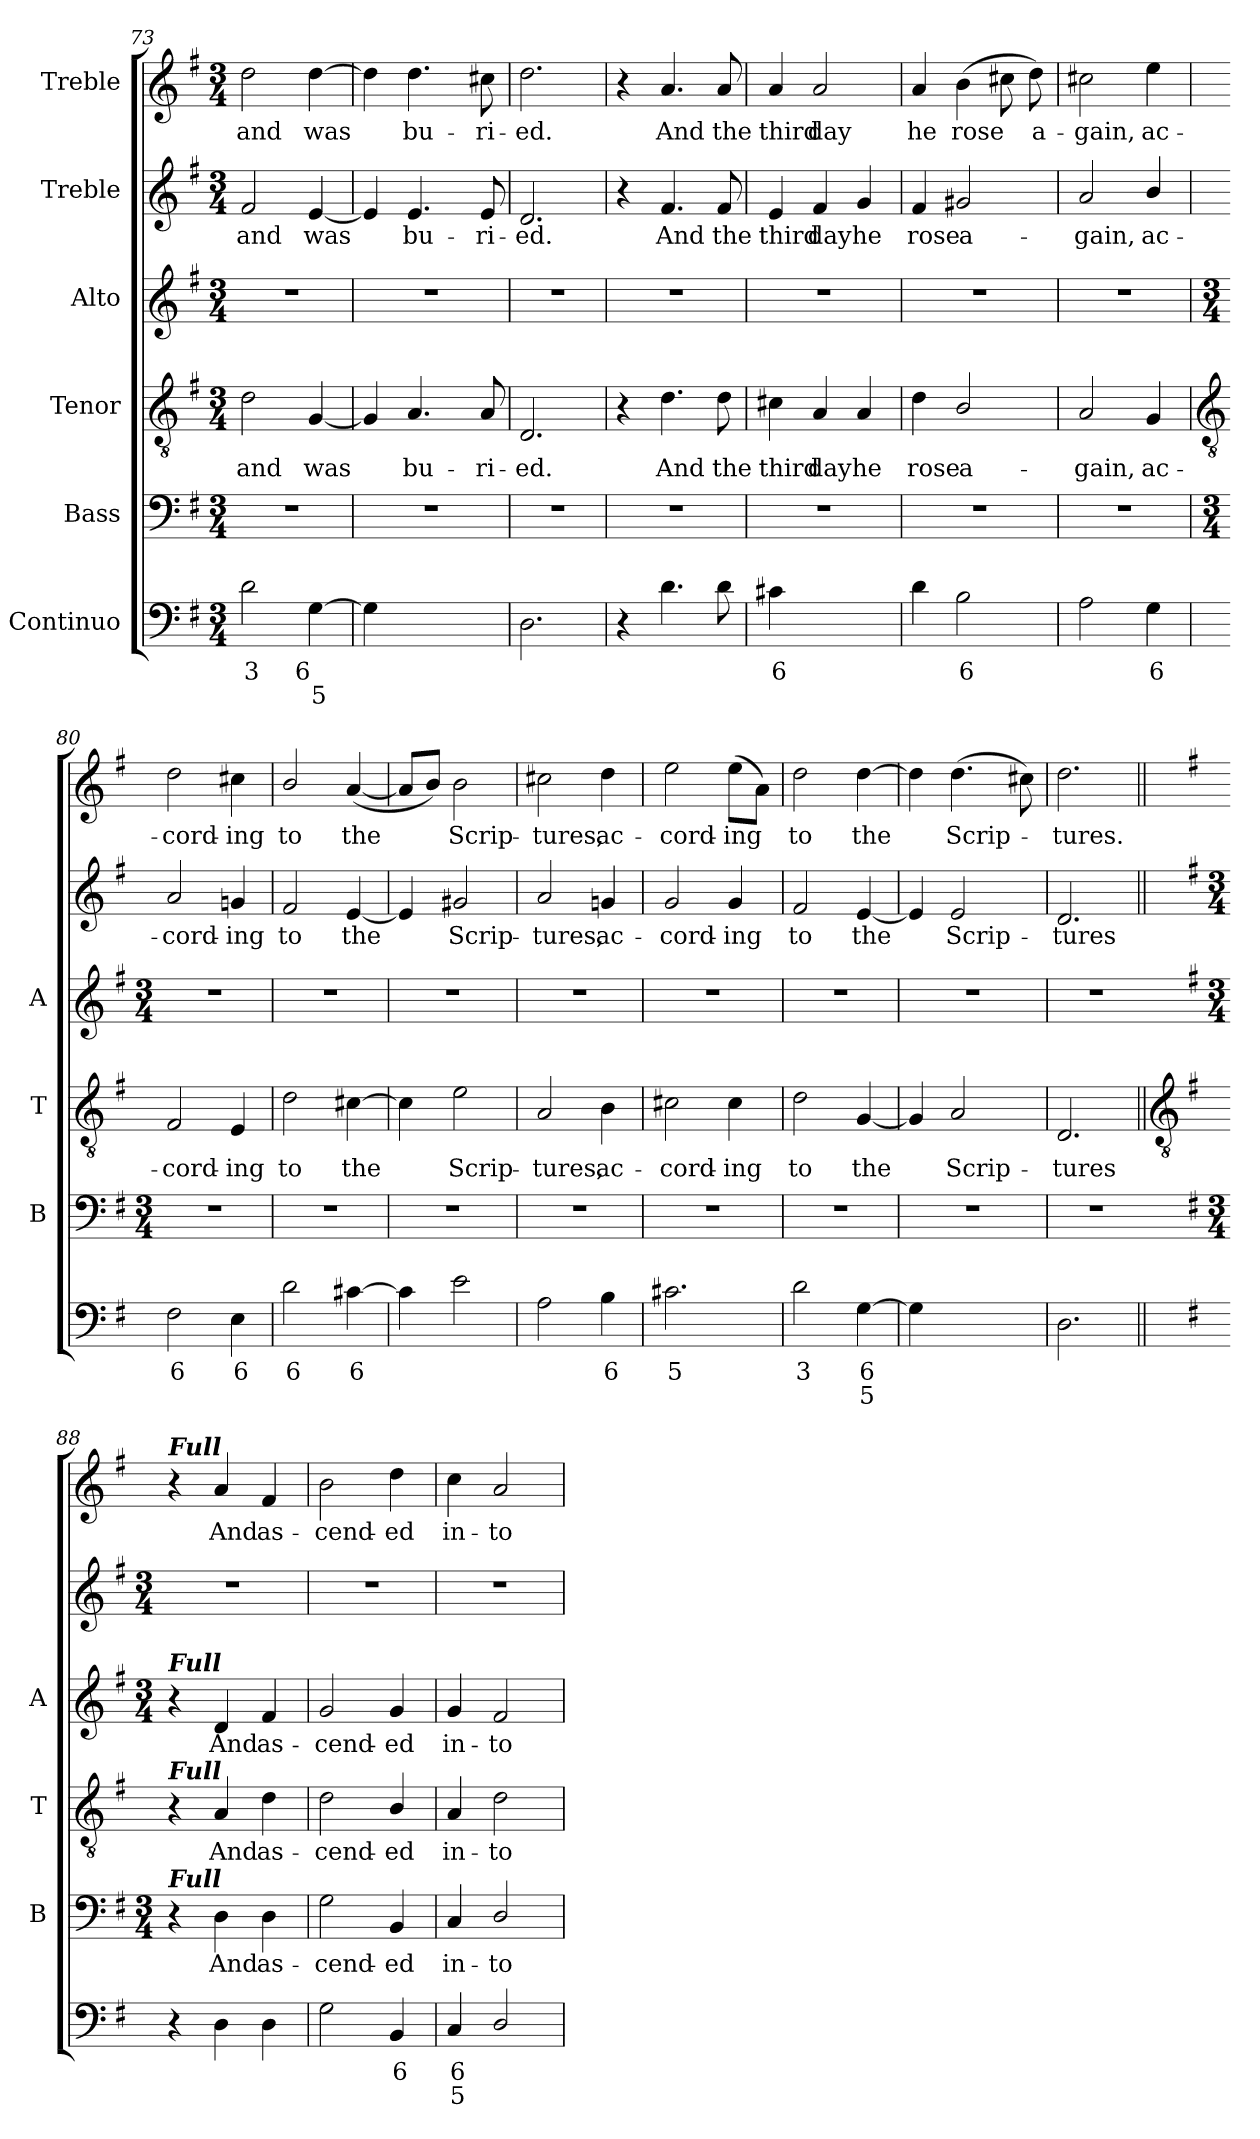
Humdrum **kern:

**kern	**text	**text	**kern	**text	**kern	**text	**kern	**text	**kern	**text	**kern	**text
*part6	*part6	*part6	*part5	*part5	*part4	*part4	*part3	*part3	*part2	*part2	*part1	*part1
*staff6	*staff6	*staff6	*staff5	*staff5	*staff4	*staff4	*staff3	*staff3	*staff2	*staff2	*staff1	*staff1
*I"Continuo	*	*	*I"Bass	*	*I"Tenor	*	*I"Alto	*	*I"Treble	*	*I"Treble	*
*	*	*	*I'B	*	*I'T	*	*I'A	*	*	*	*	*
*clefF4	*	*	*clefF4	*	*clefGv2	*	*clefG2	*	*clefG2	*	*clefG2	*
*k[f#]	*	*	*k[f#]	*	*k[f#]	*	*k[f#]	*	*k[f#]	*	*k[f#]	*
*G:	*	*	*G:	*	*G:	*	*G:	*	*G:	*	*G:	*
*M3/4	*	*	*M3/4	*	*M3/4	*	*M3/4	*	*M3/4	*	*M3/4	*
=73	=73	=73	=73	=73	=73	=73	=73	=73	=73	=73	=73	=73
!	!LO:LY:b	!	!	!	!	!LO:LY:b	!	!	!	!LO:LY:b	!	!LO:LY:b
2d	3	.	2.r	.	2d	and	2.r	.	2f#	and	2dd	and
!	!LO:LY:b	!LO:LY:b	!	!	!	!LO:LY:b	!	!	!	!LO:LY:b	!	!LO:LY:b
[4G	6	5	.	.	[4G	was	.	.	[4e	was	[4dd	was
=74	=74	=74	=74	=74	=74	=74	=74	=74	=74	=74	=74	=74
4G]	.	.	2.r	.	4G]	.	2.r	.	4e]	.	4dd]	.
!	!LO:LY:b	!LO:LY:b	!	!	!	!LO:LY:b	!	!	!	!LO:LY:b	!	!LO:LY:b
[4Ayy	5	4	.	.	4.A	bu-	.	.	4.e	bu-	4.dd	bu-
!	!	!LO:LY:b	!	!	!	!	!	!	!	!	!	!
4Ayy]	.	3	.	.	.	.	.	.	.	.	.	.
!	!	!	!	!	!	!LO:LY:b	!	!	!	!LO:LY:b	!	!LO:LY:b
.	.	.	.	.	8A	-ri-	.	.	8e	-ri-	8cc#X	-ri-
=75	=75	=75	=75	=75	=75	=75	=75	=75	=75	=75	=75	=75
!	!	!	!	!	!	!LO:LY:b	!	!	!	!LO:LY:b	!	!LO:LY:b
2.D	.	.	2.r	.	2.D	-ed.	2.r	.	2.d	-ed.	2.dd	-ed.
=76	=76	=76	=76	=76	=76	=76	=76	=76	=76	=76	=76	=76
4r	.	.	2.r	.	4r	.	2.r	.	4r	.	4r	.
!	!	!	!	!	!	!LO:LY:b	!	!	!	!LO:LY:b	!	!LO:LY:b
4.d	.	.	.	.	4.d	And	.	.	4.f#	And	4.a	And
!	!	!	!	!	!	!LO:LY:b	!	!	!	!LO:LY:b	!	!LO:LY:b
8d	.	.	.	.	8d	the	.	.	8f#	the	8a	the
=77	=77	=77	=77	=77	=77	=77	=77	=77	=77	=77	=77	=77
!	!LO:LY:b	!	!	!	!	!LO:LY:b	!	!	!	!LO:LY:b	!	!LO:LY:b
4c#X	6	.	2.r	.	4c#X	third	2.r	.	4e	third	4a	third
!	!LO:LY:b	!	!	!	!	!LO:LY:b	!	!	!	!LO:LY:b	!	!LO:LY:b
[4Ayy	6	.	.	.	4A	day	.	.	4f#	day	2a	day
!	!LO:LY:b	!	!	!	!	!LO:LY:b	!	!	!	!LO:LY:b	!	!
4Ayy]	7	.	.	.	4A	he	.	.	4g	he	.	.
=78	=78	=78	=78	=78	=78	=78	=78	=78	=78	=78	=78	=78
!	!	!	!	!	!	!LO:LY:b	!	!	!	!LO:LY:b	!	!LO:LY:b
4d	.	.	2.r	.	4d	rose	2.r	.	4f#	rose	4a	he
!	!LO:LY:b	!	!	!	!	!LO:LY:b	!	!	!	!LO:LY:b	!	!LO:LY:b
2B	6	.	.	.	2B/	a-	.	.	2g#X	a-	(>4b	rose
.	.	.	.	.	.	.	.	.	.	.	8cc#X	.
!	!	!	!	!	!	!	!	!	!	!	!	!LO:LY:b
.	.	.	.	.	.	.	.	.	.	.	8dd)	a-
=79	=79	=79	=79	=79	=79	=79	=79	=79	=79	=79	=79	=79
!	!	!	!	!	!	!LO:LY:b	!	!	!	!LO:LY:b	!	!LO:LY:b
2A	.	.	2.r	.	2A	-gain,	2.r	.	2a	-gain,	2cc#X	-gain,
!	!LO:LY:b	!	!	!	!	!LO:LY:b	!	!	!	!LO:LY:b	!	!LO:LY:b
4G	6	.	.	.	4G	ac-	.	.	4b/	ac-	4ee	ac-
!!LO:LB:g=z
=80	=80	=80	=80	=80	=80	=80	=80	=80	=80	=80	=80	=80
*	*	*	*	*	*clefGv2	*	*	*	*	*	*	*
*	*	*	*M3/4	*	*	*	*M3/4	*	*	*	*	*
!	!LO:LY:b	!	!	!	!	!LO:LY:b	!	!	!	!LO:LY:b	!	!LO:LY:b
2F#	6	.	2.r	.	2F#	-cord-	2.r	.	2a	-cord-	2dd	-cord-
!	!LO:LY:b	!	!	!	!	!LO:LY:b	!	!	!	!LO:LY:b	!	!LO:LY:b
4E	6	.	.	.	4E	-ing	.	.	4gn	-ing	4cc#X	-ing
=81	=81	=81	=81	=81	=81	=81	=81	=81	=81	=81	=81	=81
!	!LO:LY:b	!	!	!	!	!LO:LY:b	!	!	!	!LO:LY:b	!	!LO:LY:b
2d	6	.	2.r	.	2d	to	2.r	.	2f#	to	2b/	to
!	!LO:LY:b	!	!	!	!	!LO:LY:b	!	!	!	!LO:LY:b	!	!LO:LY:b
[4c#X	6	.	.	.	[4c#X	the	.	.	[4e	the	(<[4a	the
=82	=82	=82	=82	=82	=82	=82	=82	=82	=82	=82	=82	=82
4c#]	.	.	2.r	.	4c#]	.	2.r	.	4e]	.	8aL]	.
.	.	.	.	.	.	.	.	.	.	.	8bJ)	.
!	!	!	!	!	!	!LO:LY:b	!	!	!	!LO:LY:b	!	!LO:LY:b
2e	.	.	.	.	2e	Scrip-	.	.	2g#X	Scrip-	2b	Scrip-
=83	=83	=83	=83	=83	=83	=83	=83	=83	=83	=83	=83	=83
!	!	!	!	!	!	!LO:LY:b	!	!	!	!LO:LY:b	!	!LO:LY:b
2A	.	.	2.r	.	2A	-tures,	2.r	.	2a	-tures,	2cc#X	-tures,
!	!LO:LY:b	!	!	!	!	!LO:LY:b	!	!	!	!LO:LY:b	!	!LO:LY:b
4B	6	.	.	.	4B	ac-	.	.	4gn	ac-	4dd	ac-
=84	=84	=84	=84	=84	=84	=84	=84	=84	=84	=84	=84	=84
!	!LO:LY:b	!	!	!	!	!LO:LY:b	!	!	!	!LO:LY:b	!	!LO:LY:b
2.c#X	5	.	2.r	.	2c#X	-cord-	2.r	.	2g	-cord-	2ee	-cord-
!	!	!	!	!	!	!LO:LY:b	!	!	!	!LO:LY:b	!	!LO:LY:b
.	.	.	.	.	4c#	-ing	.	.	4g	-ing	(>8eeL	-ing
.	.	.	.	.	.	.	.	.	.	.	8aJ)	.
=85	=85	=85	=85	=85	=85	=85	=85	=85	=85	=85	=85	=85
!	!LO:LY:b	!	!	!	!	!LO:LY:b	!	!	!	!LO:LY:b	!	!LO:LY:b
2d	3	.	2.r	.	2d	to	2.r	.	2f#	to	2dd	to
!	!LO:LY:b	!LO:LY:b	!	!	!	!LO:LY:b	!	!	!	!LO:LY:b	!	!LO:LY:b
[4G	6	5	.	.	[4G	the	.	.	[4e	the	[4dd	the
=86	=86	=86	=86	=86	=86	=86	=86	=86	=86	=86	=86	=86
4G]	.	.	2.r	.	4G]	.	2.r	.	4e]	.	4dd]	.
!	!LO:LY:b	!LO:LY:b	!	!	!	!LO:LY:b	!	!	!	!LO:LY:b	!	!LO:LY:b
[4Ayy	5	4	.	.	2A	Scrip-	.	.	2e	Scrip-	(>4.dd	Scrip-
!	!	!LO:LY:b	!	!	!	!	!	!	!	!	!	!
4Ayy]	.	3	.	.	.	.	.	.	.	.	.	.
.	.	.	.	.	.	.	.	.	.	.	8cc#X)	.
=87	=87	=87	=87	=87	=87	=87	=87	=87	=87	=87	=87	=87
!	!	!	!	!	!	!LO:LY:b	!	!	!	!LO:LY:b	!	!LO:LY:b
2.D	.	.	2.r	.	2.D	-tures	2.r	.	2.d	-tures	2.dd	tures.
!!LO:LB:g=z
=88||	=88||	=88||	=88	=88||	=88||	=88||	=88	=88||	=88||	=88||	=88||	=88||
*	*	*	*	*	*clefGv2	*	*	*	*	*	*	*
*	*	*	*k[f#]	*	*	*	*k[f#]	*	*	*	*	*
*	*	*	*G:	*	*	*	*G:	*	*	*	*	*
*	*	*	*M3/4	*	*	*	*M3/4	*	*M3/4	*	*	*
!	!	!	!	!	!	!	!	!	!	!	!LO:TX:a:Bi:t=Full	!
!	!	!	!	!	!	!	!LO:TX:a:Bi:t=Full	!	!	!	!	!
!	!	!	!	!	!LO:TX:a:Bi:t=Full	!	!	!	!	!	!	!
!	!	!	!LO:TX:a:Bi:t=Full	!	!	!	!	!	!	!	!	!
4r	.	.	4r	.	4r	.	4r	.	2.r	.	4r	.
!	!	!	!	!LO:LY:b	!	!LO:LY:b	!	!LO:LY:b	!	!	!	!LO:LY:b
4D	.	.	4D	And	4A	And	4d	And	.	.	4a	And
!	!	!	!	!LO:LY:b	!	!LO:LY:b	!	!LO:LY:b	!	!	!	!LO:LY:b
4D	.	.	4D	as-	4d	as-	4f#	as-	.	.	4f#	as-
=89	=89	=89	=89	=89	=89	=89	=89	=89	=89	=89	=89	=89
!	!	!	!	!LO:LY:b	!	!LO:LY:b	!	!LO:LY:b	!	!	!	!LO:LY:b
2G	.	.	2G	-cend-	2d	-cend-	2g	-cend-	2.r	.	2b	-cend-
!	!LO:LY:b	!	!	!LO:LY:b	!	!LO:LY:b	!	!LO:LY:b	!	!	!	!LO:LY:b
4BB	6	.	4BB	-ed	4B/	-ed	4g	-ed	.	.	4dd	-ed
=90	=90	=90	=90	=90	=90	=90	=90	=90	=90	=90	=90	=90
!	!LO:LY:b	!LO:LY:b	!	!LO:LY:b	!	!LO:LY:b	!	!LO:LY:b	!	!	!	!LO:LY:b
4C	6	5	4C	in-	4A	in-	4g	in-	2.r	.	4cc	in-
!	!	!	!	!LO:LY:b	!	!LO:LY:b	!	!LO:LY:b	!	!	!	!LO:LY:b
2D/	.	.	2D/	-to	2d	-to	2f#	-to	.	.	2a	-to
=	=	=	=	=	=	=	=	=	=	=	=	=
*-	*-	*-	*-	*-	*-	*-	*-	*-	*-	*-	*-	*-
